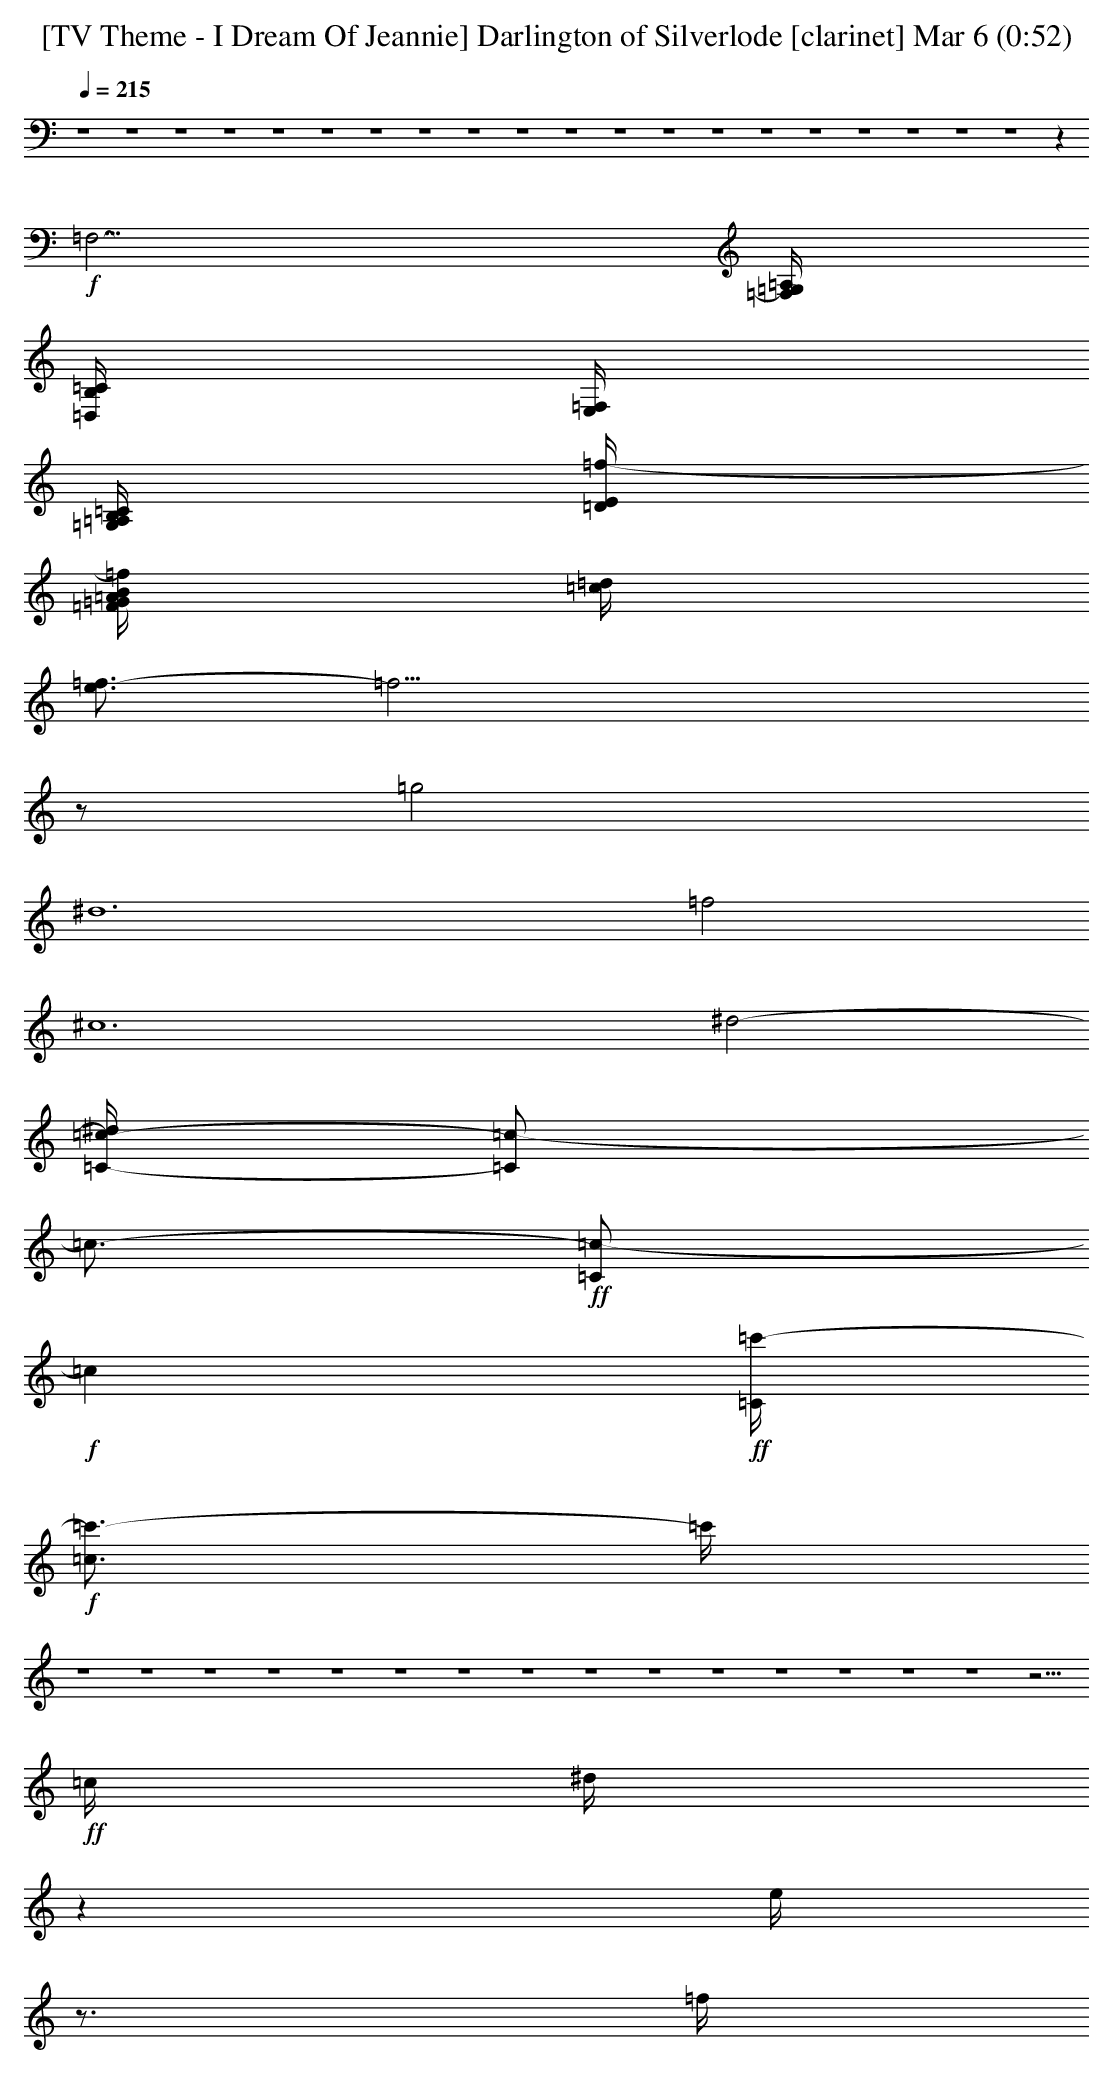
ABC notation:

X:1
T: [TV Theme - I Dream Of Jeannie] Darlington of Silverlode [clarinet] Mar 6 (0:52)
L: 1/4
K: C
Q: 1/4=215
z4 z4 z4 z4 z4 z4 z4 z4 z4 z4 z4 z4 z4 z4 z4 z4 z4 z4 z4 z4 z
+f+ =F,5/4-
[=F,/4=G,/4=A,/4]
[=D,/4B,/4=C/4]
[E,/4=F,/4]
[=G,/4=A,/4B,/4=C/4]
[=D/4E/4=f/4-]
[=F/4=G/4=A/4B/4=f/4]
[=c/4=d/4]
[e3/4=f3/4-]
=f19/4
z/2
=g2
^d6
=f2
^c6
^d2-
[=C/4-=c/4-^d/4]
[=C/2=c/2-]
=c3/4-
+ff+ [=C/2=c/2-]
+f+ =c
+ff+ [=C/4=c'/4-]
+f+ [=c3/4=c'3/4-]
=c'/4
z4 z4 z4 z4 z4 z4 z4 z4 z4 z4 z4 z4 z4 z4 z4 z13/4
+ff+ =c/4
^d/4
z
e/4
z3/4
=f/4
